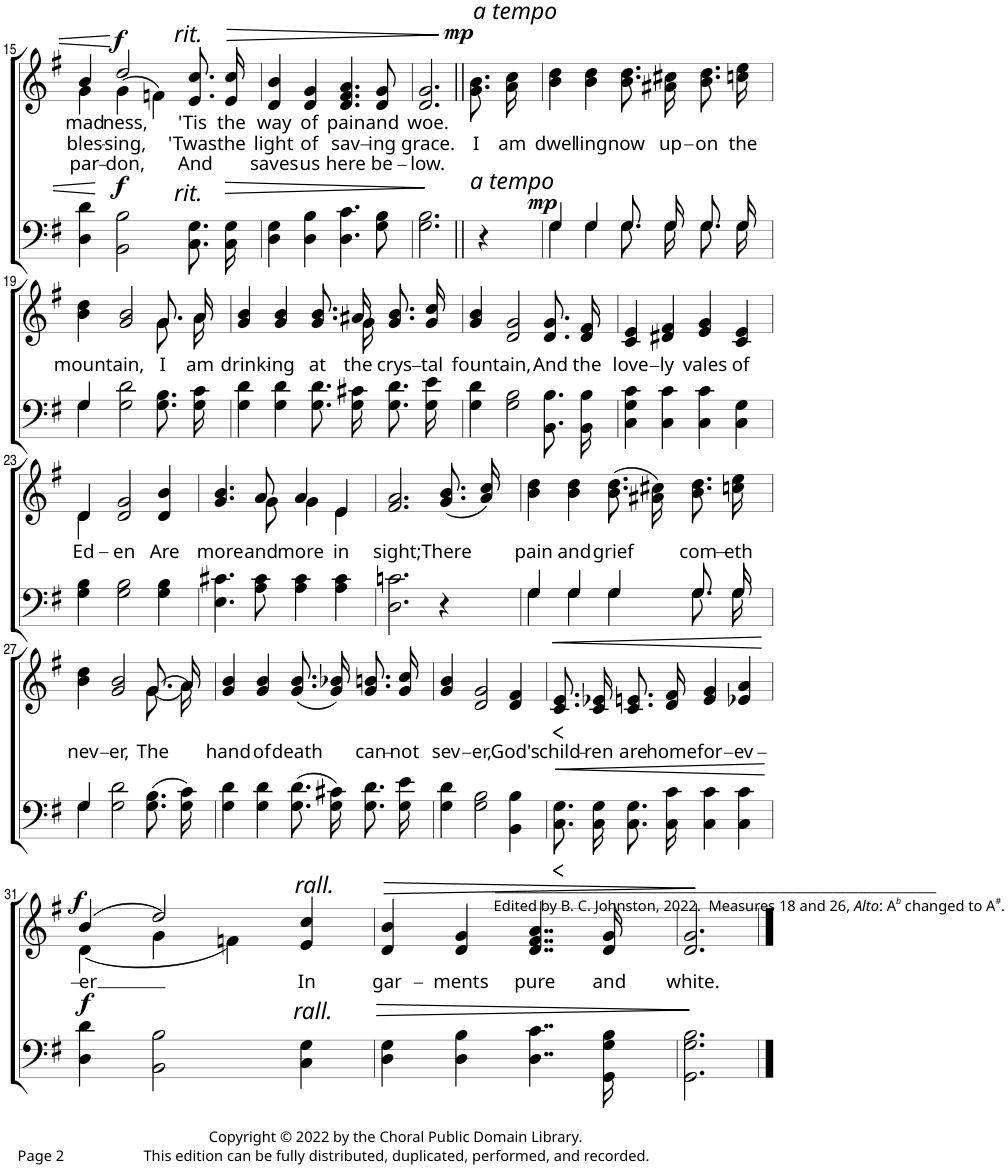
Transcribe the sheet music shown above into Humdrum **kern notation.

**kern	**dynam	**kern	**text	**text	**text	**dynam
*part2	*part2	*part1	*part1	*part1	*part1	*part1
*staff2	*staff2	*staff1	*staff1	*staff1	*staff1	*staff1
*I"Bass	*	*I"Soprano	*	*	*	*
!!LO:PB:g=z
*clefF4	*	*clefG2	*	*	*	*
*k[f#]	*	*k[f#]	*	*	*	*
*M4/4	*	*M4/4	*	*	*	*
=15	=15	=15	=15	=15	=15	=15
!	!	!	!LO:LY:b	!LO:LY:b	!LO:LY:b	!
*	*	*^	*	*	*	*
4D\ 4d\	.	4b/	4g\	mad-	bles-	par-	.
!	!LO:DY:a	!	!	!LO:LY:b	!LO:LY:b	!LO:LY:b	!LO:DY:n=1:a
2BB\ 2B\	f	2dd/	(>4g\	-ness,	-sing,	-don,	] f
.	.	.	4fn\)	.	.	.	.
!	!	!LO:TX:a:i:t=rit.	!	!	!	!	!
!LO:TX:a:i:t=rit.	!	!	!	!	!	!	!
!	!	!	!	!LO:LY:b	!LO:LY:b	!LO:LY:b	!
8.C\ 8.G\L	.	8.e/ 8.cc/L	4ryy	'Tis	'Twas	And	.
!	!LO:HP:b	!	!	!LO:LY:b	!LO:LY:b	!	!LO:HP:b
16C\ 16G\Jk	>	16e/ 16cc/Jk	.	the	the	.	>
*	*	*v	*v	*	*	*	*
=16	=16	=16	=16	=16	=16	=16
!	!	!	!LO:LY:b	!LO:LY:b	!LO:LY:b	!
4D\ 4G\	.	4d/ 4b/	way	light	saves	.
!	!	!	!LO:LY:b	!LO:LY:b	!LO:LY:b	!
4D\ 4B\	.	4d/ 4g/	of	of	us	.
!	!	!	!LO:LY:b	!LO:LY:b	!LO:LY:b	!
4.D\ 4.c\	.	4.d/ 4.f#/ 4.a/	pain	sav-	here	.
!	!	!	!LO:LY:b	!LO:LY:b	!LO:LY:b	!
8G\ 8B\	.	8d/ 8g/	and	-ing	be-	.
.	.	.	.	.	.	]
=17	=17	=17	=17	=17	=17	=17
!	!	!	!LO:LY:b	!LO:LY:b	!LO:LY:b	!LO:DY:a
2.G\ 2.B\	.	2.d/ 2.g/	woe.	grace.	-low.	mp
=17||	=17||	=17||	=17||	=17||	=17||	=17||
!	!	!LO:TX:a:i:t=a tempo	!	!	!	!
!LO:TX:a:i:t=a tempo	!	!	!	!	!	!
!	!	!	!	!LO:LY:b	!	!
4r	.	8.g/ 8.b/L	.	I	.	.
!	!	!	!	!LO:LY:b	!	!
.	.	16a/ 16cc/Jk	.	am	.	.
=18	=18	=18	=18	=18	=18	=18
*^	*	*	*	*	*	*
!	!	!LO:DY:a	!	!	!LO:LY:b	!	!
4G/	4G\	mp	4b\ 4dd\	.	dwel-	.	.
!	!	!	!	!	!LO:LY:b	!	!
4G/	4G\	.	4b\ 4dd\	.	-ling	.	.
!	!	!	!	!	!LO:LY:b	!	!
8.G/L	8.G\L	.	8.b\ 8.dd\L	.	now	.	.
!	!	!	!	!	!LO:LY:b	!	!
16G/Jk	16G\Jk	.	16a#X\ 16cc#X\Jk	.	up-	.	.
!	!	!	!	!	!LO:LY:b	!	!
8.G/L	8.G\L	.	8.b\ 8.dd\L	.	-on	.	.
!	!	!	!	!	!LO:LY:b	!	!
16G/Jk	16G\Jk	.	16ccn\ 16ee\Jk	.	the	.	.
!!LO:LB:g=z
=19	=19	=19	=19	=19	=19	=19	=19
!	!	!	!	!	!LO:LY:b	!	!
*	*	*	*^	*	*	*	*
4G/	4G\	.	4b\ 4dd\	4ryy	.	mount-	.	.
!	!	!	!	!	!	!LO:LY:b	!	!
2G\ 2d\	2ryy	.	2g/ 2b/	2ryy	.	-ain,	.	.
!	!	!	!	!	!	!LO:LY:b	!	!
8.G\ 8.B\L	8.ryy	.	8.g/L	8.g\L	.	I	.	.
!	!	!	!	!	!	!LO:LY:b	!	!
16G\ 16c\Jk	16ryy	.	16a/Jk	16a\Jk	.	am	.	.
=20	=20	=20	=20	=20	=20	=20	=20	=20
!	!	!	!	!	!	!LO:LY:b	!	!
*v	*v	*	*	*	*	*	*	*
4G\ 4d\	.	4g/ 4b/	4ryy	.	drink-	.	.
!	!	!	!	!	!LO:LY:b	!	!
4G\ 4d\	.	4g/ 4b/	4ryy	.	-ing	.	.
!	!	!	!	!	!LO:LY:b	!	!
8.G\ 8.d\L	.	8.g/ 8.b/L	8.ryy	.	at	.	.
!	!	!	!	!	!LO:LY:b	!	!
16G\ 16c#X\Jk	.	16a#X/Jk	16g\	.	the	.	.
!	!	!	!	!	!LO:LY:b	!	!
8.G\ 8.d\L	.	8.g/ 8.b/L	8.ryy	.	crys-	.	.
!	!	!	!	!	!LO:LY:b	!	!
16G\ 16e\Jk	.	16g/ 16cc/Jk	16ryy	.	-tal	.	.
=21	=21	=21	=21	=21	=21	=21	=21
!	!	!	!	!	!LO:LY:b	!	!
*	*	*v	*v	*	*	*	*
4G\ 4d\	.	4g/ 4b/	.	fount-	.	.
!	!	!	!	!LO:LY:b	!	!
2G\ 2B\	.	2d/ 2g/	.	-ain,	.	.
!	!	!	!	!LO:LY:b	!	!
8.BB\ 8.B\L	.	8.d/ 8.g/L	.	And	.	.
!	!	!	!	!LO:LY:b	!	!
16BB\ 16B\Jk	.	16d/ 16f#/Jk	.	the	.	.
=22	=22	=22	=22	=22	=22	=22
!	!	!	!	!LO:LY:b	!	!
4C\ 4G\ 4c\	.	4c/ 4e/	.	love-	.	.
!	!	!	!	!LO:LY:b	!	!
4C\ 4c\	.	4d#X/ 4f#/	.	-ly	.	.
!	!	!	!	!LO:LY:b	!	!
4C\ 4c\	.	4e/ 4g/	.	vales	.	.
!	!	!	!	!LO:LY:b	!	!
4C\ 4G\	.	4c/ 4e/	.	of	.	.
!!LO:LB:g=z
=23	=23	=23	=23	=23	=23	=23
!	!	!	!	!LO:LY:b	!	!
*	*	*^	*	*	*	*
4G\ 4B\	.	4d/	4d\	.	Ed-	.	.
!	!	!	!	!	!LO:LY:b	!	!
2G\ 2B\	.	2d/ 2g/	2ryy	.	-en	.	.
!	!	!	!	!	!LO:LY:b	!	!
4G\ 4B\	.	4d/ 4b/	4ryy	.	Are	.	.
=24	=24	=24	=24	=24	=24	=24	=24
!	!	!	!	!	!LO:LY:b	!	!
4.E\ 4.c#X\	.	4.g/ 4.b/	4.ryy	.	more	.	.
!	!	!	!	!	!LO:LY:b	!	!
8A\ 8c#\	.	8a/	8g\	.	and	.	.
!	!	!	!	!	!LO:LY:b	!	!
4A\ 4c#\	.	4a/	4g\	.	more	.	.
!	!	!	!	!	!LO:LY:b	!	!
4A\ 4c#\	.	4e/	4e\	.	in	.	.
=25	=25	=25	=25	=25	=25	=25	=25
!	!	!	!	!	!LO:LY:b	!	!
*	*	*v	*v	*	*	*	*
2.D\ 2.cn\	.	2.f#/ 2.a/	.	sight;	.	.
!	!	!	!	!LO:LY:b	!	!
4r	.	(8.g/ 8.b/L	.	There	.	.
.	.	16a/ 16cc/Jk)	.	.	.	.
=26	=26	=26	=26	=26	=26	=26
*^	*	*	*	*	*	*
!	!	!	!	!	!LO:LY:b	!	!
4G/	4G\	.	4b\ 4dd\	.	pain	.	.
!	!	!	!	!	!LO:LY:b	!	!
4G/	4G\	.	4b\ 4dd\	.	and	.	.
!	!	!	!	!	!LO:LY:b	!	!
4G/	4G\	.	(8.b\ 8.dd\L	.	grief	.	.
.	.	.	16a#X\ 16cc#X\Jk)	.	.	.	.
!	!	!	!	!	!LO:LY:b	!	!
8.G/L	8.G\L	.	8.b\ 8.dd\L	.	com-	.	.
!	!	!	!	!	!LO:LY:b	!	!
16G/Jk	16G\Jk	.	16ccn\ 16ee\Jk	.	-eth	.	.
!!LO:LB:g=z
=27	=27	=27	=27	=27	=27	=27	=27
!	!	!	!	!	!LO:LY:b	!	!
*	*	*	*^	*	*	*	*
4G/	4G\	.	4b\ 4dd\	4ryy	.	nev-	.	.
!	!	!	!	!	!	!LO:LY:b	!	!
2G\ 2d\	2ryy	.	2g/ 2b/	2ryy	.	-er,	.	.
!	!	!	!	!	!	!LO:LY:b	!	!
(8.G\ 8.B\L	8.ryy	.	(8.g/L	(8.g\L	.	The	.	.
16G\ 16c\Jk)	16ryy	.	16a/Jk)	16a\Jk)	.	.	.	.
=28	=28	=28	=28	=28	=28	=28	=28	=28
!	!	!	!	!	!	!LO:LY:b	!	!
*v	*v	*	*	*	*	*	*	*
*	*	*v	*v	*	*	*	*
4G\ 4d\	.	4g/ 4b/	.	hand	.	.
!	!	!	!	!LO:LY:b	!	!
4G\ 4d\	.	4g/ 4b/	.	of	.	.
!	!	!	!	!LO:LY:b	!	!
(8.G\ 8.d\L	.	(8.g/ 8.b/L	.	death	.	.
16G\ 16c#X\Jk)	.	16g/ 16b-X/Jk)	.	.	.	.
!	!	!	!	!LO:LY:b	!	!
8.G\ 8.d\L	.	8.g/ 8.bn/L	.	can-	.	.
!	!	!	!	!LO:LY:b	!	!
16G\ 16e\Jk	.	16g/ 16cc/Jk	.	-not	.	.
=29	=29	=29	=29	=29	=29	=29
!	!	!	!	!LO:LY:b	!	!
4G\ 4d\	.	4g/ 4b/	.	sev-	.	.
!	!	!	!	!LO:LY:b	!	!
2G\ 2B\	.	2d/ 2g/	.	-er,	.	.
!	!	!	!	!LO:LY:b	!	!
4BB\ 4B\	.	4d/ 4f#/	.	God's	.	.
.	]	.	.	.	.	[
=30	=30	=30	=30	=30	=30	=30
!LO:TX:b:t=____________________________________________________________________	!	!	!	!	!	!
!LO:TX:b:t=Edited by B. C. Johnston, 2022.  Measures 18 and 26,	!	!	!	!	!	!
!LO:TX:b:i:t=Alto	!	!	!	!	!	!
!LO:TX:b:t=&colon; A	!	!	!	!	!	!
!LO:TX:b:i:t=b	!	!	!	!	!	!
!LO:TX:b:t=changed to A	!	!	!	!	!	!
!LO:TX:b:t=#	!	!	!	!	!	!
!LO:TX:b:t=.	!	!	!	!	!	!
!	!LO:HP:b	!	!	!LO:LY:b	!	!LO:HP:b
8.C\ 8.G\L	<	8.c/ 8.e/L	.	child-	.	<
!	!	!	!	!LO:LY:b	!	!LO:HP:b
16C\ 16G\Jk	.	16c/ 16e-X/Jk	.	-ren	.	<
!	!LO:HP:b	!	!	!LO:LY:b	!	!LO:HP:b
8.C\ 8.G\L	<	8.c/ 8.en/L	.	are	.	<
!	!	!	!	!LO:LY:b	!	!
16C\ 16c\Jk	.	16d/ 16f#/Jk	.	home	.	.
!	!	!	!	!LO:LY:b	!	!
4C\ 4c\	.	4e/ 4g/	.	for-	.	.
!	!	!	!	!LO:LY:b	!	!
4C\ 4c\	.	4e-X/ 4a/	.	-ev-	.	.
.	[	.	.	.	.	[
!!LO:LB:g=z
=31	=31	=31	=31	=31	=31	=31
!	!LO:DY:a	!	!	!LO:LY:b	!	!LO:DY:a
*	*	*^	*	*	*	*
4D\ 4d\	f	(4b/	(<4d\	.	-er	.	f
2BB\ 2B\	.	2dd/)	4g\	.	.	.	.
.	.	.	4fn\)	.	.	.	.
!	!	!LO:TX:a:i:t=rall.	!	!	!	!	!
!LO:TX:a:i:t=rall.	!	!	!	!	!	!	!
!	!	!	!	!	!LO:LY:b	!	!
4C\ 4G\	.	4e/ 4cc/	4ryy	.	In	.	.
=32	=32	=32	=32	=32	=32	=32	=32
!	!	!	!	!	!LO:LY:b	!	!LO:HP:b
*	*	*v	*v	*	*	*	*
4D\ 4G\	.	4d/ 4b/	.	gar-	.	>
!	!	!	!	!LO:LY:b	!	!
4D\ 4B\	.	4d/ 4g/	.	-ments	.	.
!	!	!	!	!LO:LY:b	!	!
4..D\ 4..c\	.	4..d/ 4..f#/ 4..a/	.	pure	.	.
!	!	!	!	!LO:LY:b	!	!
16GG\ 16G\ 16B\	.	16d/ 16g/	.	and	.	.
=33	=33	=33	=33	=33	=33	=33
!	!	!	!	!LO:LY:b	!	!
2.GG\ 2.G\ 2.B\	.	2.d/ 2.g/	.	white.	.	.
.	[	.	.	.	.	[
==	==	==	==	==	==	==
*-	*-	*-	*-	*-	*-	*-
